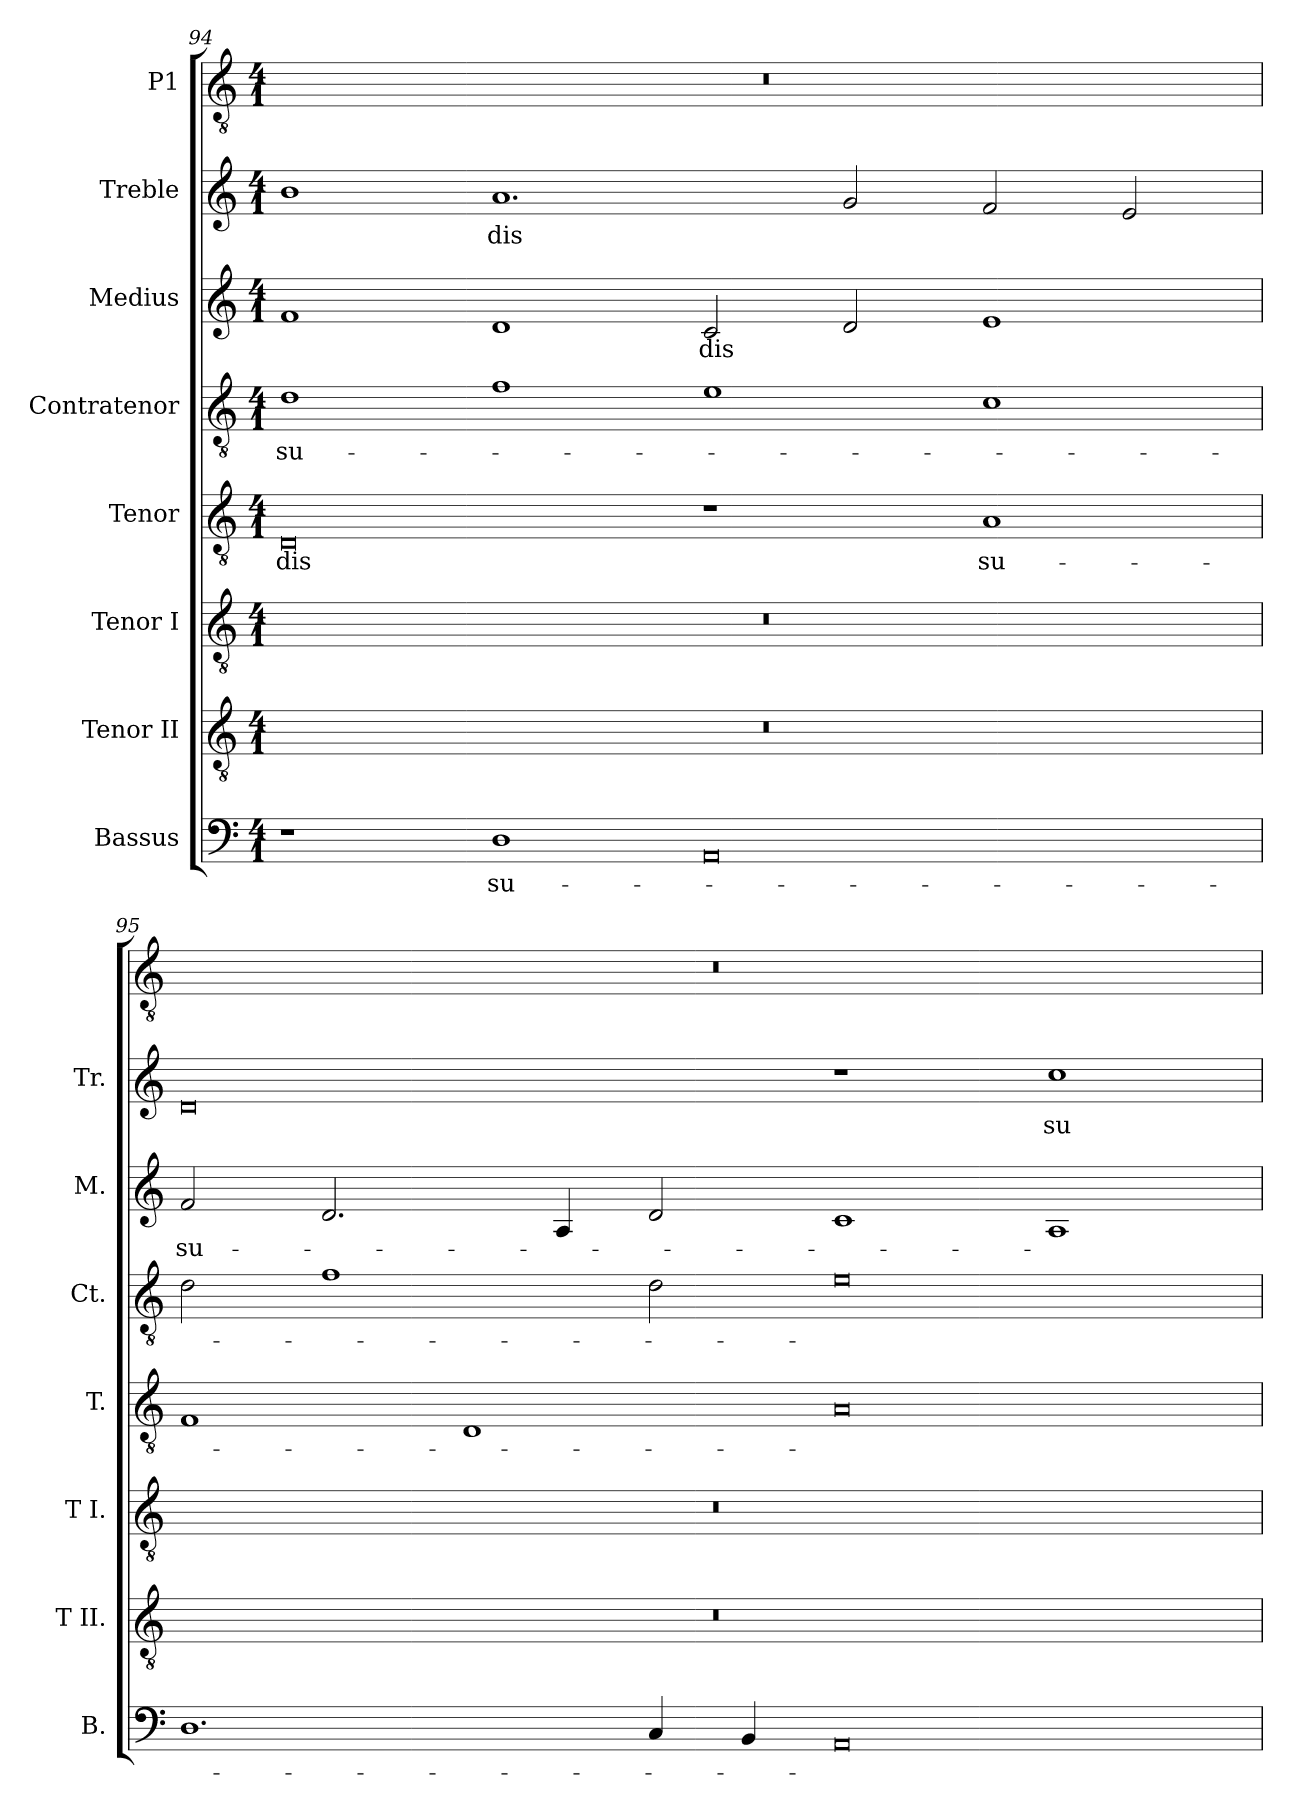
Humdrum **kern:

**kern	**text	**kern	**kern	**kern	**text	**kern	**text	**kern	**text	**kern	**text	**kern
*part8	*part8	*part7	*part6	*part5	*part5	*part4	*part4	*part3	*part3	*part2	*part2	*part1
*staff8	*staff8	*staff7	*staff6	*staff5	*staff5	*staff4	*staff4	*staff3	*staff3	*staff2	*staff2	*staff1
*I"Bassus	*	*I"Tenor II	*I"Tenor I	*I"Tenor	*	*I"Contratenor	*	*I"Medius	*	*I"Treble	*	*I"P1
*I'B.	*	*I'T II.	*I'T I.	*I'T.	*	*I'Ct.	*	*I'M.	*	*I'Tr.	*	*
!!LO:PB:g=z
*clefF4	*	*clefGv2	*clefGv2	*clefGv2	*	*clefGv2	*	*clefG2	*	*clefG2	*	*clefGv2
*	*	*ITrd7c12	*ITrd7c12	*ITrd7c12	*	*ITrd7c12	*	*	*	*	*	*ITrd7c12
*k[]	*	*k[]	*k[]	*k[]	*	*k[]	*	*k[]	*	*k[]	*	*k[]
*C:	*	*C:	*C:	*C:	*	*C:	*	*C:	*	*C:	*	*C:
*M4/1	*	*M4/1	*M4/1	*M4/1	*	*M4/1	*	*M4/1	*	*M4/1	*	*M4/1
=94	=94	=94	=94	=94	=94	=94	=94	=94	=94	=94	=94	=94
!	!	!LO:N:vis=1	!LO:N:vis=1	!	!	!	!	!	!	!	!	!
!	!	!	!	!	!LO:LY:b:color=#000000	!	!	!	!	!	!	!
!	!	!	!	!	!	!	!LO:LY:b:color=#000000	!	!	!	!	!LO:N:vis=1
1r	.	00r	00r	0DDi	-dis	1Di	su-	1fi	.	1bi	.	00r
!	!LO:LY:b:color=#000000	!	!	!	!	!	!	!	!	!	!	!
!	!	!	!	!	!	!	!	!	!	!	!LO:LY:b:color=#000000	!
1Di	su-	.	.	.	.	1Fi	.	1di	.	1.ai	-dis	.
!	!	!	!	!	!	!	!	!	!LO:LY:b:color=#000000	!	!	!
0AAi	.	.	.	1r	.	1Ei	.	2ci/	-dis	.	.	.
.	.	.	.	.	.	.	.	2di/	.	2gi/	.	.
!	!	!	!	!	!LO:LY:b:color=#000000	!	!	!	!	!	!	!
.	.	.	.	1AAi	su-	1Ci	.	1ei	.	2fi/	.	.
.	.	.	.	.	.	.	.	.	.	2ei/	.	.
=95`	=95`	=95`	=95`	=95`	=95`	=95`	=95`	=95`	=95`	=95`	=95`	=95`
!	!	!LO:N:vis=1	!LO:N:vis=1	!	!	!	!	!	!	!	!	!
!	!	!	!	!	!	!	!	!	!LO:LY:b:color=#000000	!	!	!LO:N:vis=1
1.Di	.	00r	00r	1FFi	.	2Di\	.	2fi/	su-	0di	.	00r
.	.	.	.	.	.	1Fi	.	2.di/	.	.	.	.
.	.	.	.	1DDi	.	.	.	.	.	.	.	.
.	.	.	.	.	.	.	.	4Ai/	.	.	.	.
4Ci/	.	.	.	.	.	2Di\	.	2di/	.	.	.	.
4BBi/	.	.	.	.	.	.	.	.	.	.	.	.
0AAi	.	.	.	0AAi	.	0Ei	.	1ci	.	1r	.	.
!	!	!	!	!	!	!	!	!	!	!	!LO:LY:b:color=#000000	!
.	.	.	.	.	.	.	.	1Ai	.	1cci	su-	.
=`	=`	=`	=`	=`	=`	=`	=`	=`	=`	=`	=`	=`
*-	*-	*-	*-	*-	*-	*-	*-	*-	*-	*-	*-	*-
